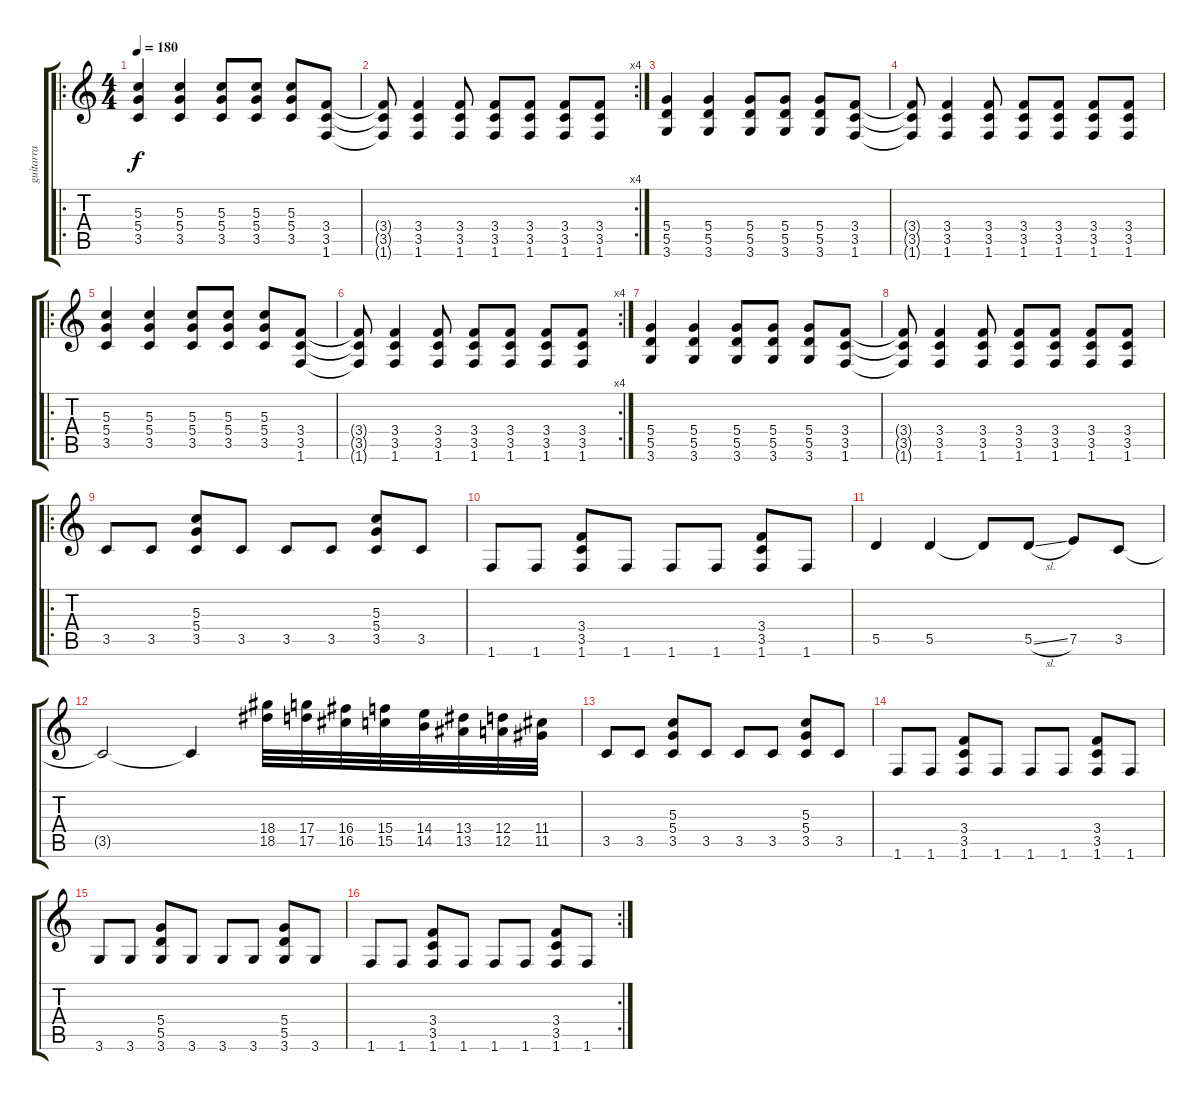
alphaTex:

\track ("guitarra" "guitarra") {instrument distortionguitar}
\staff {score tabs}
\tuning (E4 B3 G3 D3 A2 E2) {hide}
\ro
\ts (4 4)
\tempo 180
\clef g2
\ks c
(5.3 5.4 3.5).4{dy f} (5.3 5.4 3.5).4 (5.3 5.4 3.5).8 (5.3 5.4 3.5).8 (5.3 5.4 3.5).8 (3.4 3.5 1.6).8 |
\rc 4
(3.4{t} 3.5{t} 1.6{t}).8 (3.4 3.5 1.6).4 (3.4 3.5 1.6).8 (3.4 3.5 1.6).8 (3.4 3.5 1.6).8 (3.4 3.5 1.6).8 (3.4 3.5 1.6).8 |
(5.4 5.5 3.6).4 (5.4 5.5 3.6).4 (5.4 5.5 3.6).8 (5.4 5.5 3.6).8 (5.4 5.5 3.6).8 (3.4 3.5 1.6).8 |
(3.4{t} 3.5{t} 1.6{t}).8 (3.4 3.5 1.6).4 (3.4 3.5 1.6).8 (3.4 3.5 1.6).8 (3.4 3.5 1.6).8 (3.4 3.5 1.6).8 (3.4 3.5 1.6).8 |
\ro
(5.3 5.4 3.5).4 (5.3 5.4 3.5).4 (5.3 5.4 3.5).8 (5.3 5.4 3.5).8 (5.3 5.4 3.5).8 (3.4 3.5 1.6).8 |
\rc 4
(3.4{t} 3.5{t} 1.6{t}).8 (3.4 3.5 1.6).4 (3.4 3.5 1.6).8 (3.4 3.5 1.6).8 (3.4 3.5 1.6).8 (3.4 3.5 1.6).8 (3.4 3.5 1.6).8 |
(5.4 5.5 3.6).4 (5.4 5.5 3.6).4 (5.4 5.5 3.6).8 (5.4 5.5 3.6).8 (5.4 5.5 3.6).8 (3.4 3.5 1.6).8 |
(3.4{t} 3.5{t} 1.6{t}).8 (3.4 3.5 1.6).4 (3.4 3.5 1.6).8 (3.4 3.5 1.6).8 (3.4 3.5 1.6).8 (3.4 3.5 1.6).8 (3.4 3.5 1.6).8 |
\ro
3.5.8 3.5.8 (5.3 5.4 3.5).8 3.5.8 3.5.8 3.5.8 (5.3 5.4 3.5).8 3.5.8 |
1.6.8 1.6.8 (3.4 3.5 1.6).8 1.6.8 1.6.8 1.6.8 (3.4 3.5 1.6).8 1.6.8 |
5.5.4 5.5.4 5.5{t}.8 5.5{sl}.8 7.5.8 3.5.8 |
3.5{t}.2 3.5{t}.4 (18.4 18.5).32 (17.4 17.5).32 (16.4 16.5).32 (15.4 15.5).32 (14.4 14.5).32 (13.4 13.5).32 (12.4 12.5).32 (11.4 11.5).32 |
3.5.8 3.5.8 (5.3 5.4 3.5).8 3.5.8 3.5.8 3.5.8 (5.3 5.4 3.5).8 3.5.8 |
1.6.8 1.6.8 (3.4 3.5 1.6).8 1.6.8 1.6.8 1.6.8 (3.4 3.5 1.6).8 1.6.8 |
3.6.8 3.6.8 (5.4 5.5 3.6).8 3.6.8 3.6.8 3.6.8 (5.4 5.5 3.6).8 3.6.8 |
\rc 2
1.6.8 1.6.8 (3.4 3.5 1.6).8 1.6.8 1.6.8 1.6.8 (3.4 3.5 1.6).8 1.6.8
